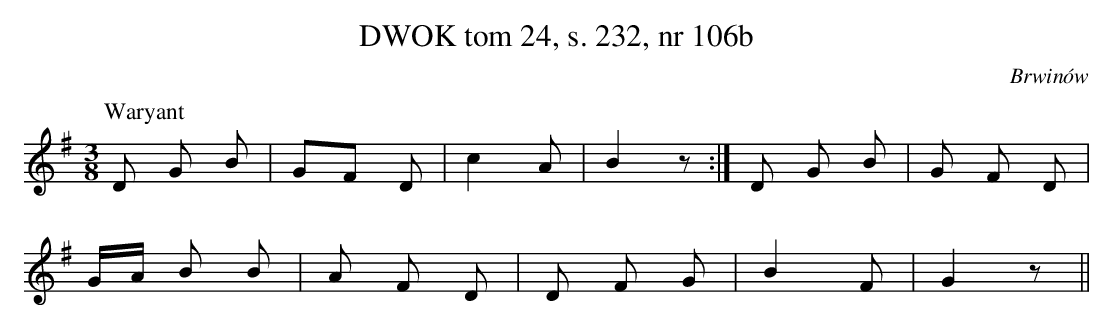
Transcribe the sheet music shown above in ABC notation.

X:1
T: DWOK tom 24, s. 232, nr 106b
O: Brwinów
L: 1/16
M: 3/8
K: G
P:Waryant
D2 G2 B2 | G2F2 D2 | c4 A2 | B4 z2 :| D2 G2 B2 | G2 F2 D2 |
GA B2 B2 | A2 F2 D2 | D2 F2 G2 | B4 F2 | G4 z2 ||
